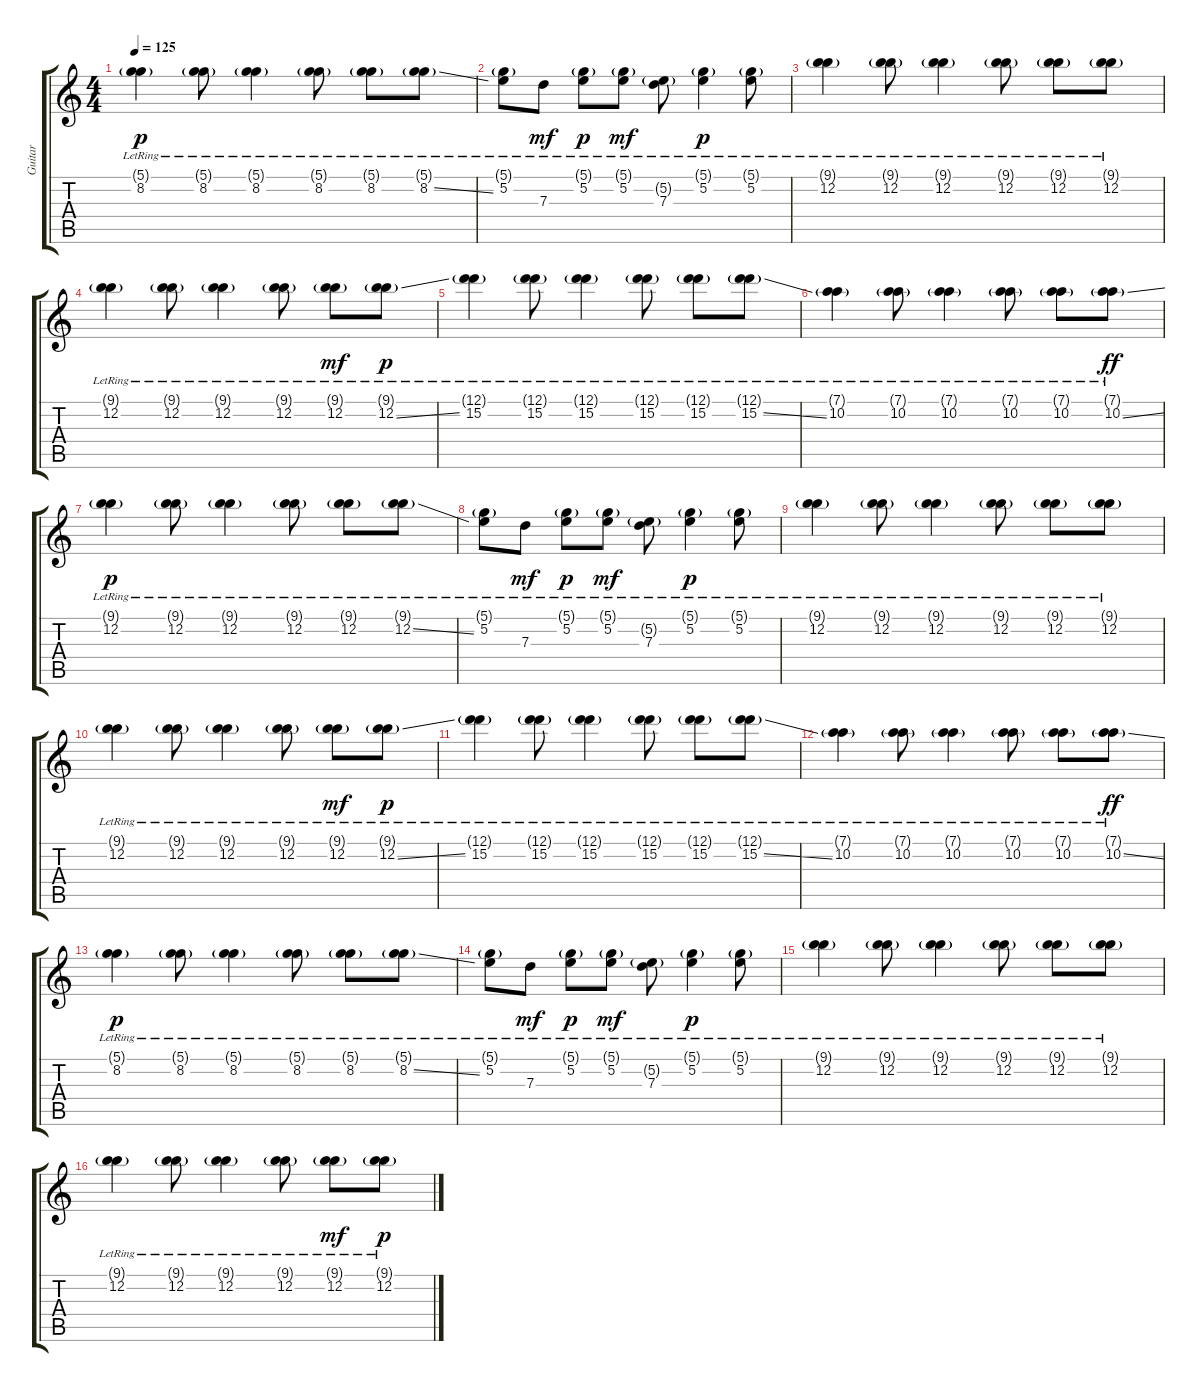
\track ("Guitar" "Guitar") {instrument electricguitarjazz}
\staff {score tabs}
\tuning (D4 B3 G3 D3 A2 D2) {hide}
\ts (4 4)
\tempo 125
\clef g2
\ks c
(5.1{g lr} 8.2{lr}).4{dy p} (5.1{g lr} 8.2{lr}).8 (5.1{g lr} 8.2{lr}).4 (5.1{g lr} 8.2{lr}).8 (5.1{g lr} 8.2{lr}).8 (5.1{g lr} 8.2{ss lr}).8 |
(5.1{g} 5.2{lr}).8 7.3{lr}.8{dy mf} (5.1{g lr} 5.2{lr}).8{dy p} (5.1{g lr} 5.2{lr}).8{dy mf} (5.2{g lr} 7.3{lr}).8 (5.1{g lr} 5.2{lr}).4{dy p} (5.1{g lr} 5.2{lr}).8 |
(9.1{g lr} 12.2{lr}).4 (9.1{g lr} 12.2{lr}).8 (9.1{g lr} 12.2{lr}).4 (9.1{g lr} 12.2{lr}).8 (9.1{g lr} 12.2{lr}).8 (9.1{g lr} 12.2{lr}).8 |
(9.1{g lr} 12.2{lr}).4 (9.1{g lr} 12.2{lr}).8 (9.1{g lr} 12.2{lr}).4 (9.1{g lr} 12.2{lr}).8 (9.1{g lr} 12.2{lr}).8{dy mf} (9.1{g lr} 12.2{ss lr}).8{dy p} |
(12.1{g lr} 15.2{lr}).4 (12.1{g lr} 15.2{lr}).8 (12.1{g lr} 15.2{lr}).4 (12.1{g lr} 15.2{lr}).8 (12.1{g lr} 15.2{lr}).8 (12.1{g lr} 15.2{ss lr}).8 |
(7.1{g lr} 10.2{lr}).4 (7.1{g lr} 10.2{lr}).8 (7.1{g lr} 10.2{lr}).4 (7.1{g lr} 10.2{lr}).8 (7.1{g lr} 10.2{lr}).8 (7.1{g lr} 10.2{ss lr}).8{dy ff} |
(9.1{g lr} 12.2{lr}).4{dy p} (9.1{g lr} 12.2{lr}).8 (9.1{g lr} 12.2{lr}).4 (9.1{g lr} 12.2{lr}).8 (9.1{g lr} 12.2{lr}).8 (9.1{g lr} 12.2{ss lr}).8 |
(5.1{g} 5.2{lr}).8 7.3{lr}.8{dy mf} (5.1{g lr} 5.2{lr}).8{dy p} (5.1{g lr} 5.2{lr}).8{dy mf} (5.2{g lr} 7.3{lr}).8 (5.1{g lr} 5.2{lr}).4{dy p} (5.1{g lr} 5.2{lr}).8 |
(9.1{g lr} 12.2{lr}).4 (9.1{g lr} 12.2{lr}).8 (9.1{g lr} 12.2{lr}).4 (9.1{g lr} 12.2{lr}).8 (9.1{g lr} 12.2{lr}).8 (9.1{g lr} 12.2{lr}).8 |
(9.1{g lr} 12.2{lr}).4 (9.1{g lr} 12.2{lr}).8 (9.1{g lr} 12.2{lr}).4 (9.1{g lr} 12.2{lr}).8 (9.1{g lr} 12.2{lr}).8{dy mf} (9.1{g lr} 12.2{ss lr}).8{dy p} |
(12.1{g lr} 15.2{lr}).4 (12.1{g lr} 15.2{lr}).8 (12.1{g lr} 15.2{lr}).4 (12.1{g lr} 15.2{lr}).8 (12.1{g lr} 15.2{lr}).8 (12.1{g lr} 15.2{ss lr}).8 |
(7.1{g lr} 10.2{lr}).4 (7.1{g lr} 10.2{lr}).8 (7.1{g lr} 10.2{lr}).4 (7.1{g lr} 10.2{lr}).8 (7.1{g lr} 10.2{lr}).8 (7.1{g lr} 10.2{ss lr}).8{dy ff} |
(5.1{g lr} 8.2{lr}).4{dy p} (5.1{g lr} 8.2{lr}).8 (5.1{g lr} 8.2{lr}).4 (5.1{g lr} 8.2{lr}).8 (5.1{g lr} 8.2{lr}).8 (5.1{g lr} 8.2{ss lr}).8 |
(5.1{g} 5.2{lr}).8 7.3{lr}.8{dy mf} (5.1{g lr} 5.2{lr}).8{dy p} (5.1{g lr} 5.2{lr}).8{dy mf} (5.2{g lr} 7.3{lr}).8 (5.1{g lr} 5.2{lr}).4{dy p} (5.1{g lr} 5.2{lr}).8 |
(9.1{g lr} 12.2{lr}).4 (9.1{g lr} 12.2{lr}).8 (9.1{g lr} 12.2{lr}).4 (9.1{g lr} 12.2{lr}).8 (9.1{g lr} 12.2{lr}).8 (9.1{g lr} 12.2{lr}).8 |
(9.1{g lr} 12.2{lr}).4 (9.1{g lr} 12.2{lr}).8 (9.1{g lr} 12.2{lr}).4 (9.1{g lr} 12.2{lr}).8 (9.1{g lr} 12.2{lr}).8{dy mf} (9.1{g lr} 12.2{ss lr}).8{dy p}
